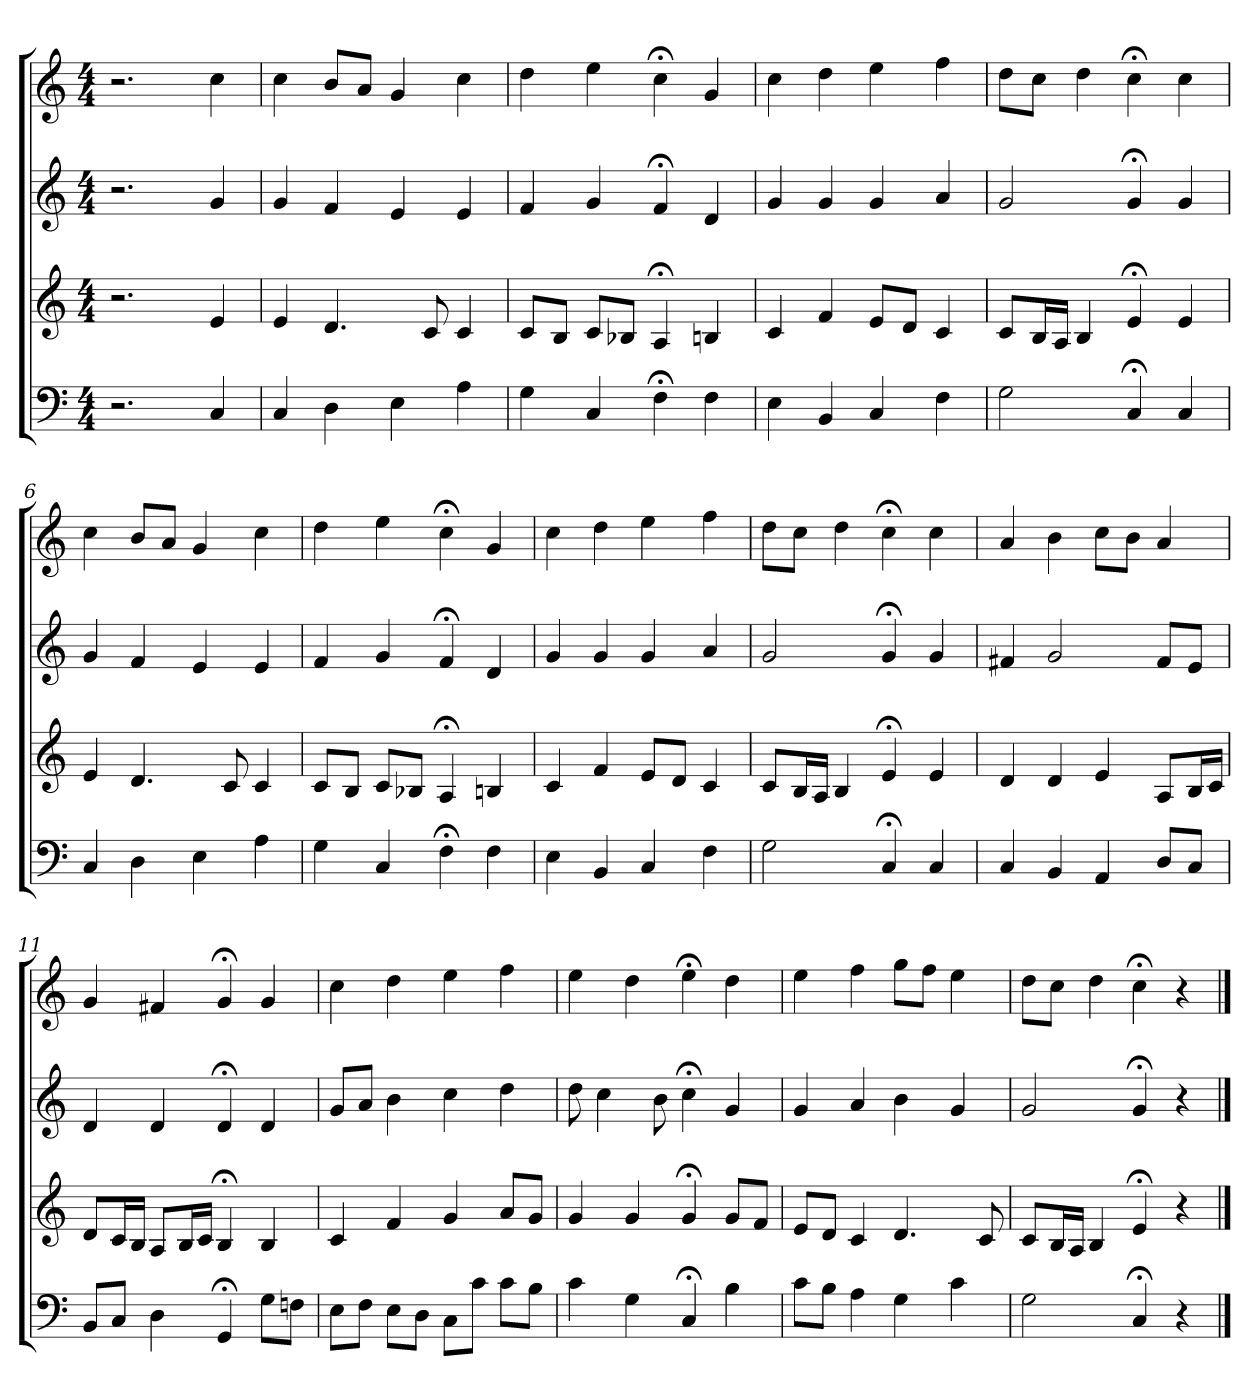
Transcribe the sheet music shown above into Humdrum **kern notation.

**kern	**kern	**kern	**kern
*part4	*part3	*part2	*part1
*staff4	*staff3	*staff2	*staff1
*clefF4	*clefG2	*clefG2	*clefG2
*k[]	*k[]	*k[]	*k[]
*C:	*C:	*C:	*C:
*M4/4	*M4/4	*M4/4	*M4/4
=1	=1	=1	=1
2.r	2.r	2.r	2.r
4C	4e	4g	4cc
=2	=2	=2	=2
4C	4e	4g	4cc
4D	4.d	4f	8b/L
.	.	.	8a/J
4E	.	4e	4g
.	8c	.	.
4A	4c	4e	4cc
=3	=3	=3	=3
4G	8c/L	4f	4dd
.	8B/J	.	.
4C	8c/L	4g	4ee
.	8B-X/J	.	.
4F;<	4A;<	4f;<	4cc;<
4F	4Bn	4d	4g
=4	=4	=4	=4
4E	4c	4g	4cc
4BB	4f	4g	4dd
4C	8e/L	4g	4ee
.	8d/J	.	.
4F	4c	4a	4ff
=5	=5	=5	=5
2G	8c/L	2g	8dd\L
.	16B/L	.	8cc\J
.	16A/JJ	.	.
.	4B	.	4dd
4C;<	4e;<	4g;<	4cc;<
4C	4e	4g	4cc
=6	=6	=6	=6
4C	4e	4g	4cc
4D	4.d	4f	8b/L
.	.	.	8a/J
4E	.	4e	4g
.	8c	.	.
4A	4c	4e	4cc
=7	=7	=7	=7
4G	8c/L	4f	4dd
.	8B/J	.	.
4C	8c/L	4g	4ee
.	8B-X/J	.	.
4F;<	4A;<	4f;<	4cc;<
4F	4Bn	4d	4g
=8	=8	=8	=8
4E	4c	4g	4cc
4BB	4f	4g	4dd
4C	8e/L	4g	4ee
.	8d/J	.	.
4F	4c	4a	4ff
=9	=9	=9	=9
2G	8c/L	2g	8dd\L
.	16B/L	.	8cc\J
.	16A/JJ	.	.
.	4B	.	4dd
4C;<	4e;<	4g;<	4cc;<
4C	4e	4g	4cc
=10	=10	=10	=10
4C	4d	4f#X	4a
4BB	4d	2g	4b
4AA	4e	.	8cc\L
.	.	.	8b\J
8D/L	8A/L	8f#/L	4a
8C/J	16B/L	8e/J	.
.	16c/JJ	.	.
=11	=11	=11	=11
8BB/L	8d/L	4d	4g
8C/J	16c/L	.	.
.	16B/JJ	.	.
4D	8A/L	4d	4f#X
.	16B/L	.	.
.	16c/JJ	.	.
4GG;<	4B;<	4d;<	4g;<
8G\L	4B	4d	4g
8Fn\J	.	.	.
=12	=12	=12	=12
8E\L	4c	8g/L	4cc
8F\J	.	8a/J	.
8E\L	4f	4b	4dd
8D\J	.	.	.
8C\L	4g	4cc	4ee
8c\J	.	.	.
8c\L	8a/L	4dd	4ff
8B\J	8g/J	.	.
=13	=13	=13	=13
4c	4g	8dd	4ee
.	.	4cc	.
4G	4g	.	4dd
.	.	8b	.
4C;<	4g;<	4cc;<	4ee;<
4B	8g/L	4g	4dd
.	8f/J	.	.
=14	=14	=14	=14
8c\L	8e/L	4g	4ee
8B\J	8d/J	.	.
4A	4c	4a	4ff
4G	4.d	4b	8gg\L
.	.	.	8ff\J
4c	.	4g	4ee
.	8c	.	.
=15	=15	=15	=15
2G	8c/L	2g	8dd\L
.	16B/L	.	8cc\J
.	16A/JJ	.	.
.	4B	.	4dd
4C;<	4e;<	4g;<	4cc;<
4r	4r	4r	4r
==	==	==	==
*-	*-	*-	*-
